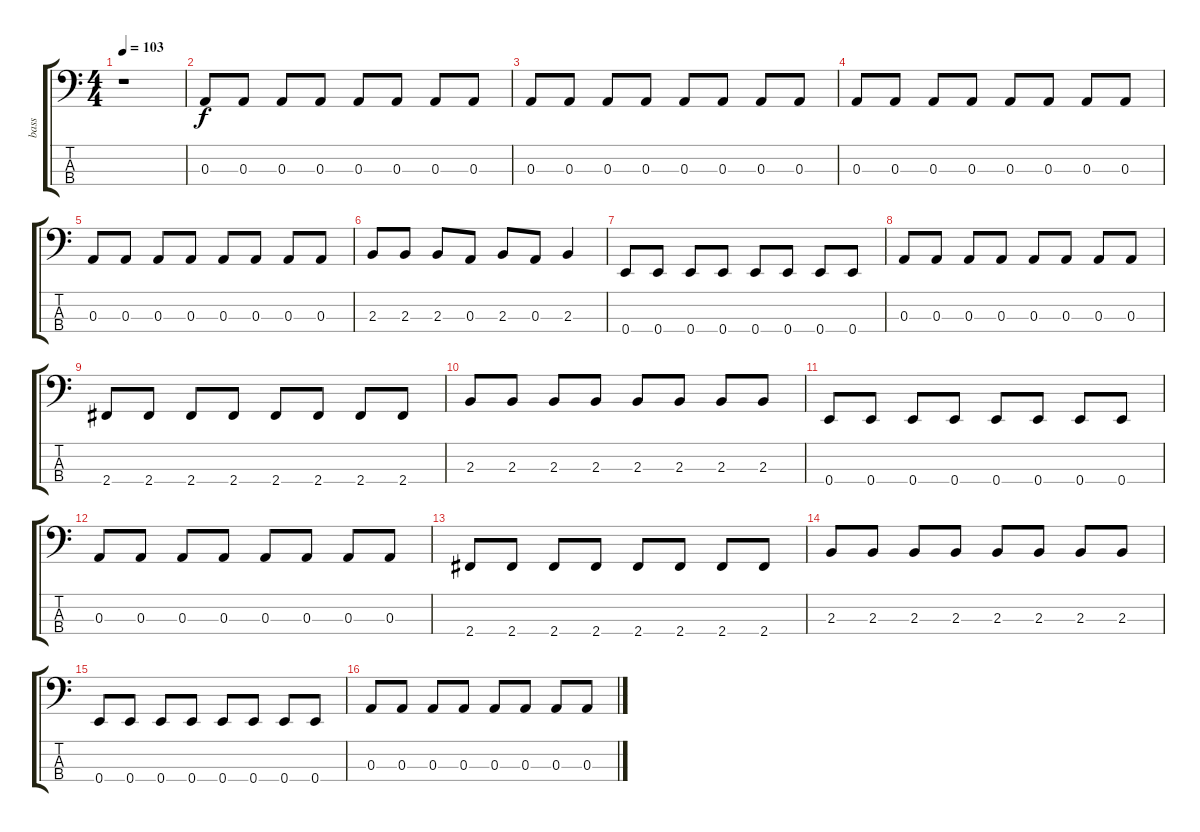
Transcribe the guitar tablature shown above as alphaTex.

\track ("bass" "bass") {instrument electricbassfinger}
\staff {score tabs}
\tuning (G2 D2 A1 E1) {hide}
\ts (4 4)
\tempo 103
\clef f4
\ks c
r.1{dy f instrument electricbassfinger} |
0.3.8 0.3.8 0.3.8 0.3.8 0.3.8 0.3.8 0.3.8 0.3.8 |
0.3.8 0.3.8 0.3.8 0.3.8 0.3.8 0.3.8 0.3.8 0.3.8 |
0.3.8 0.3.8 0.3.8 0.3.8 0.3.8 0.3.8 0.3.8 0.3.8 |
0.3.8 0.3.8 0.3.8 0.3.8 0.3.8 0.3.8 0.3.8 0.3.8 |
2.3.8 2.3.8 2.3.8 0.3.8 2.3.8 0.3.8 2.3.4 |
0.4.8 0.4.8 0.4.8 0.4.8 0.4.8 0.4.8 0.4.8 0.4.8 |
0.3.8 0.3.8 0.3.8 0.3.8 0.3.8 0.3.8 0.3.8 0.3.8 |
2.4.8 2.4.8 2.4.8 2.4.8 2.4.8 2.4.8 2.4.8 2.4.8 |
2.3.8 2.3.8 2.3.8 2.3.8 2.3.8 2.3.8 2.3.8 2.3.8 |
0.4.8 0.4.8 0.4.8 0.4.8 0.4.8 0.4.8 0.4.8 0.4.8 |
0.3.8 0.3.8 0.3.8 0.3.8 0.3.8 0.3.8 0.3.8 0.3.8 |
2.4.8 2.4.8 2.4.8 2.4.8 2.4.8 2.4.8 2.4.8 2.4.8 |
2.3.8 2.3.8 2.3.8 2.3.8 2.3.8 2.3.8 2.3.8 2.3.8 |
0.4.8 0.4.8 0.4.8 0.4.8 0.4.8 0.4.8 0.4.8 0.4.8 |
0.3.8 0.3.8 0.3.8 0.3.8 0.3.8 0.3.8 0.3.8 0.3.8
